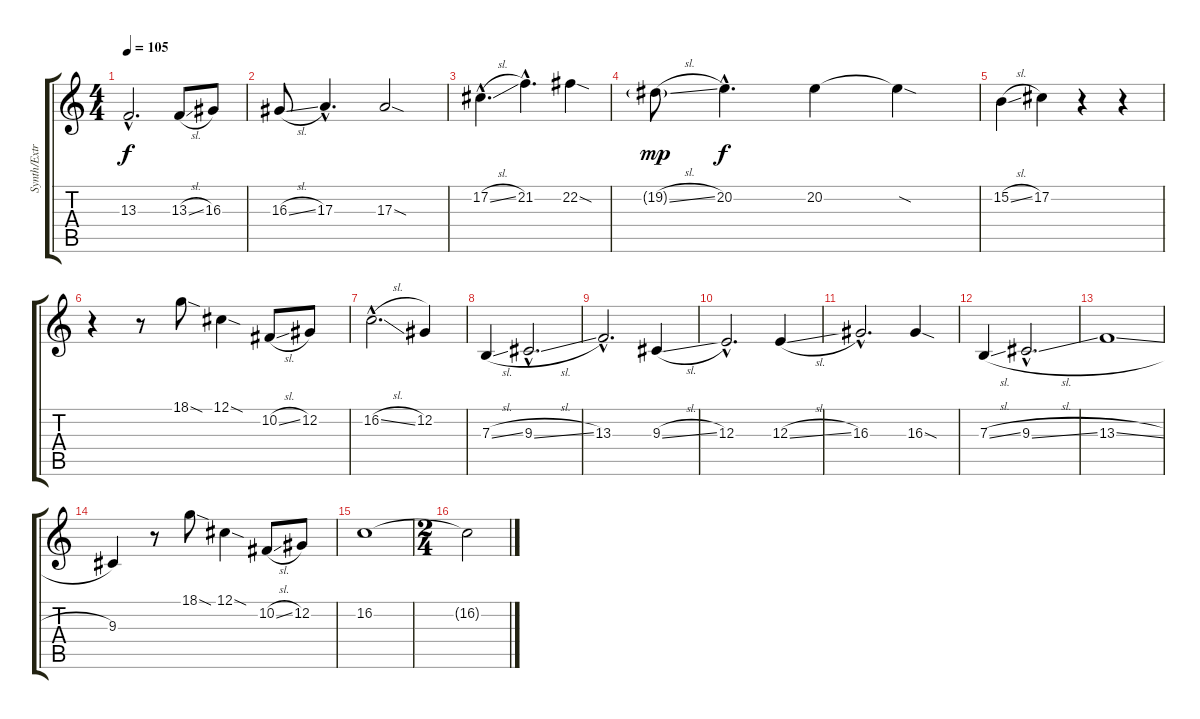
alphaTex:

\track ("Synth/Extra Guitar II/Vocals" "Synth/Extr") {instrument lead2sawtooth}
\staff {score tabs}
\tuning (Db4 Ab3 E3 B2 Gb2 Db2) {hide}
\ts (4 4)
\tempo 105
\clef g2
\ks c
13.3{hac}.2{d dy f} 13.3{sl}.8 16.3.8 |
16.3{sl}.8 17.3{hac}.4{d} 17.3{sod}.2 |
17.2{sl hac}.4{d} 21.2{hac}.4{d} 22.2{sod}.4 |
19.2{sl g}.8{dy mp} 20.2{hac}.4{d dy f} 20.2.4 20.2{sod t}.4 |
15.2{sl}.4 17.2.4 r.4 r.4 |
r.4 r.8 18.1{sod}.8 12.1{sod}.4 10.2{sl}.8 12.2.8 |
16.2{sl hac}.2{d} 12.2.4 |
7.3{sl}.4 9.3{sl hac}.2{d} |
13.3{hac}.2{d} 9.3{sl}.4 |
12.3{hac}.2{d} 12.3{sl}.4 |
16.3{hac}.2{d} 16.3{sod}.4 |
7.3{sl}.4 9.3{sl hac}.2{d} |
13.3{sl}.1 |
9.3.4 r.8 18.1{sod}.8 12.1{sod}.4 10.2{sl}.8 12.2.8 |
16.2.1 |
\ts (2 4)
16.2{t}.2
